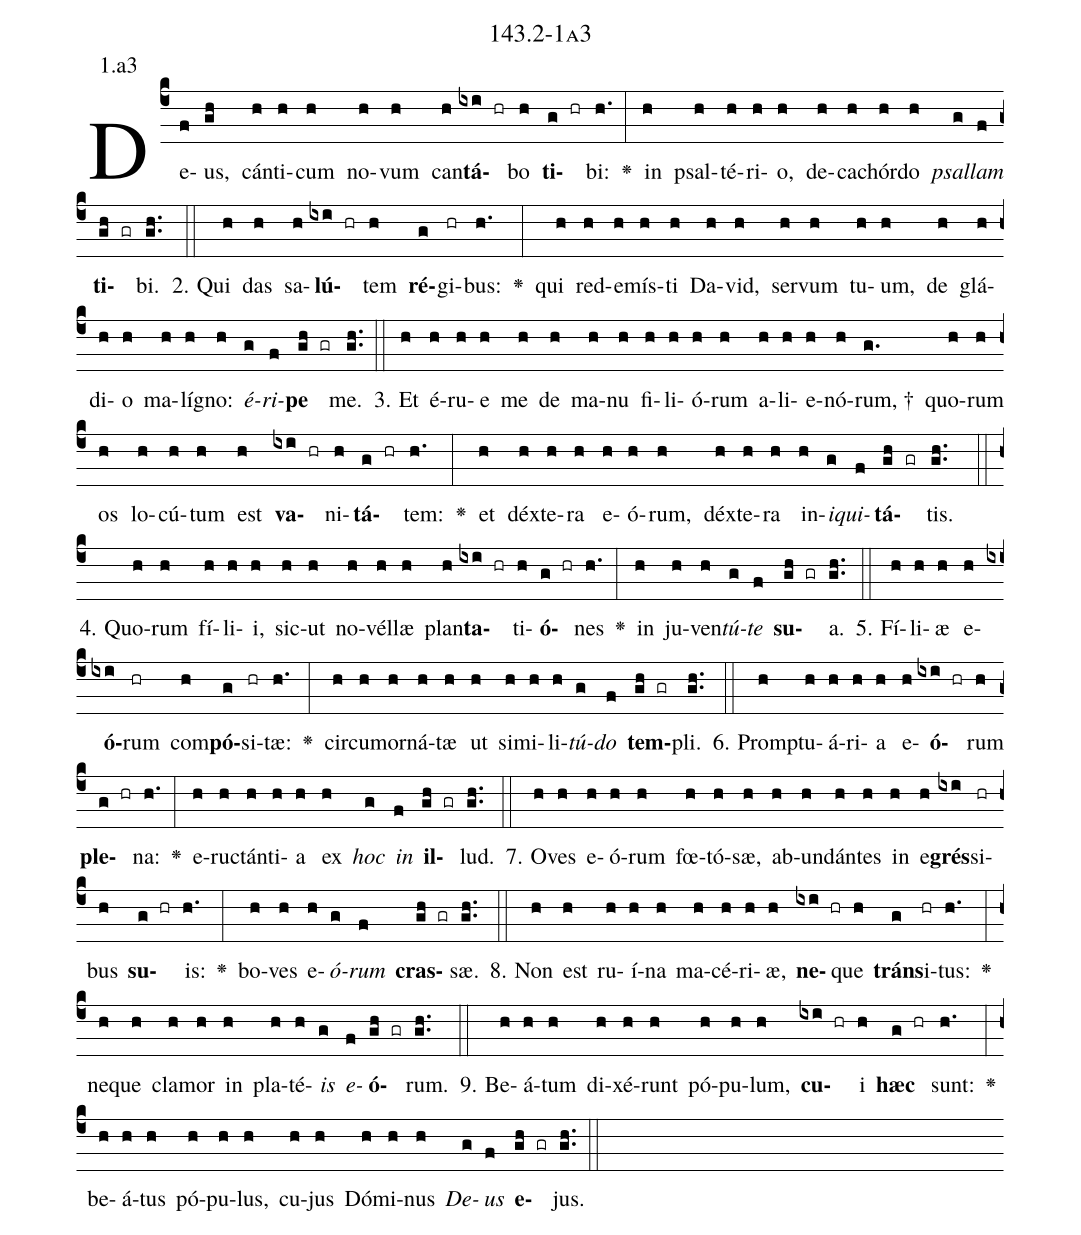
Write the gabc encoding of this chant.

name: 143.2-1a3;
annotation: 1.a3;
%%
(c4)De(f)us,(gh) cán(h)ti(h)cum(h) no(h)vum(h) can(h)<b>tá</b>(ixi hr)bo(h) <b>ti</b>(g hr)bi:(h.) <v>\greheightstar</v>(:) in(h) psal(h)té(h)ri(h)o,(h) de(h)ca(h)chór(h)do(h) <i>psal</i>(g)<i>lam</i>(f) <b>ti</b>(gh gr)bi.(gh..) (::)
2. Qui(h) das(h) sa(h)<b>lú</b>(ixi hr)tem(h) <b>ré</b>(g)gi(hr)bus:(h.) <v>\greheightstar</v>(:) qui(h) red(h)e(h)mís(h)ti(h) Da(h)vid,(h) ser(h)vum(h) tu(h)um,(h) de(h) glá(h)di(h)o(h) ma(h)lí(h)gno:(h) <i>é</i>(g)<i>ri</i>(f)<b>pe</b>(gh gr) me.(gh..) (::)
3. Et(h) é(h)ru(h)e(h) me(h) de(h) ma(h)nu(h) fi(h)li(h)ó(h)rum(h) a(h)li(h)e(h)nó(h)rum, †(g.) quo(h)rum(h) os(h) lo(h)cú(h)tum(h) est(h) <b>va</b>(ixi hr)ni(h)<b>tá</b>(g hr)tem:(h.) <v>\greheightstar</v>(:) et(h) déx(h)te(h)ra(h) e(h)ó(h)rum,(h) déx(h)te(h)ra(h) in(h)<i>i</i>(g)<i>qui</i>(f)<b>tá</b>(gh gr)tis.(gh..) (::)
4. Quo(h)rum(h) fí(h)li(h)i,(h) sic(h)ut(h) no(h)vél(h)læ(h) plan(h)<b>ta</b>(ixi hr)ti(h)<b>ó</b>(g hr)nes(h.) <v>\greheightstar</v>(:) in(h) ju(h)ven(h)<i>tú</i>(g)<i>te</i>(f) <b>su</b>(gh gr)a.(gh..) (::)
5. Fí(h)li(h)æ(h) e(h)<b>ó</b>(ixi)rum(hr) com(h)<b>pó</b>(g)si(hr)tæ:(h.) <v>\greheightstar</v>(:) cir(h)cum(h)or(h)ná(h)tæ(h) ut(h) si(h)mi(h)li(h)<i>tú</i>(g)<i>do</i>(f) <b>tem</b>(gh gr)pli.(gh..) (::)
6. Promp(h)tu(h)á(h)ri(h)a(h) e(h)<b>ó</b>(ixi hr)rum(h) <b>ple</b>(g hr)na:(h.) <v>\greheightstar</v>(:) e(h)ruc(h)tán(h)ti(h)a(h) ex(h) <i>hoc</i>(g) <i>in</i>(f) <b>il</b>(gh gr)lud.(gh..) (::)
7. O(h)ves(h) e(h)ó(h)rum(h) fœ(h)tó(h)sæ,(h) ab(h)un(h)dán(h)tes(h) in(h) e(h)<b>grés</b>(ixi)si(hr)bus(h) <b>su</b>(g hr)is:(h.) <v>\greheightstar</v>(:) bo(h)ves(h) e(h)<i>ó</i>(g)<i>rum</i>(f) <b>cras</b>(gh gr)sæ.(gh..) (::)
8. Non(h) est(h) ru(h)í(h)na(h) ma(h)cé(h)ri(h)æ,(h) <b>ne</b>(ixi hr)que(h) <b>tráns</b>(g)i(hr)tus:(h.) <v>\greheightstar</v>(:) ne(h)que(h) cla(h)mor(h) in(h) pla(h)té(h)<i>is</i>(g) <i>e</i>(f)<b>ó</b>(gh gr)rum.(gh..) (::)
9. Be(h)á(h)tum(h) di(h)xé(h)runt(h) pó(h)pu(h)lum,(h) <b>cu</b>(ixi hr)i(h) <b>hæc</b>(g hr) sunt:(h.) <v>\greheightstar</v>(:) be(h)á(h)tus(h) pó(h)pu(h)lus,(h) cu(h)jus(h) Dó(h)mi(h)nus(h) <i>De</i>(g)<i>us</i>(f) <b>e</b>(gh gr)jus.(gh..) (::)
